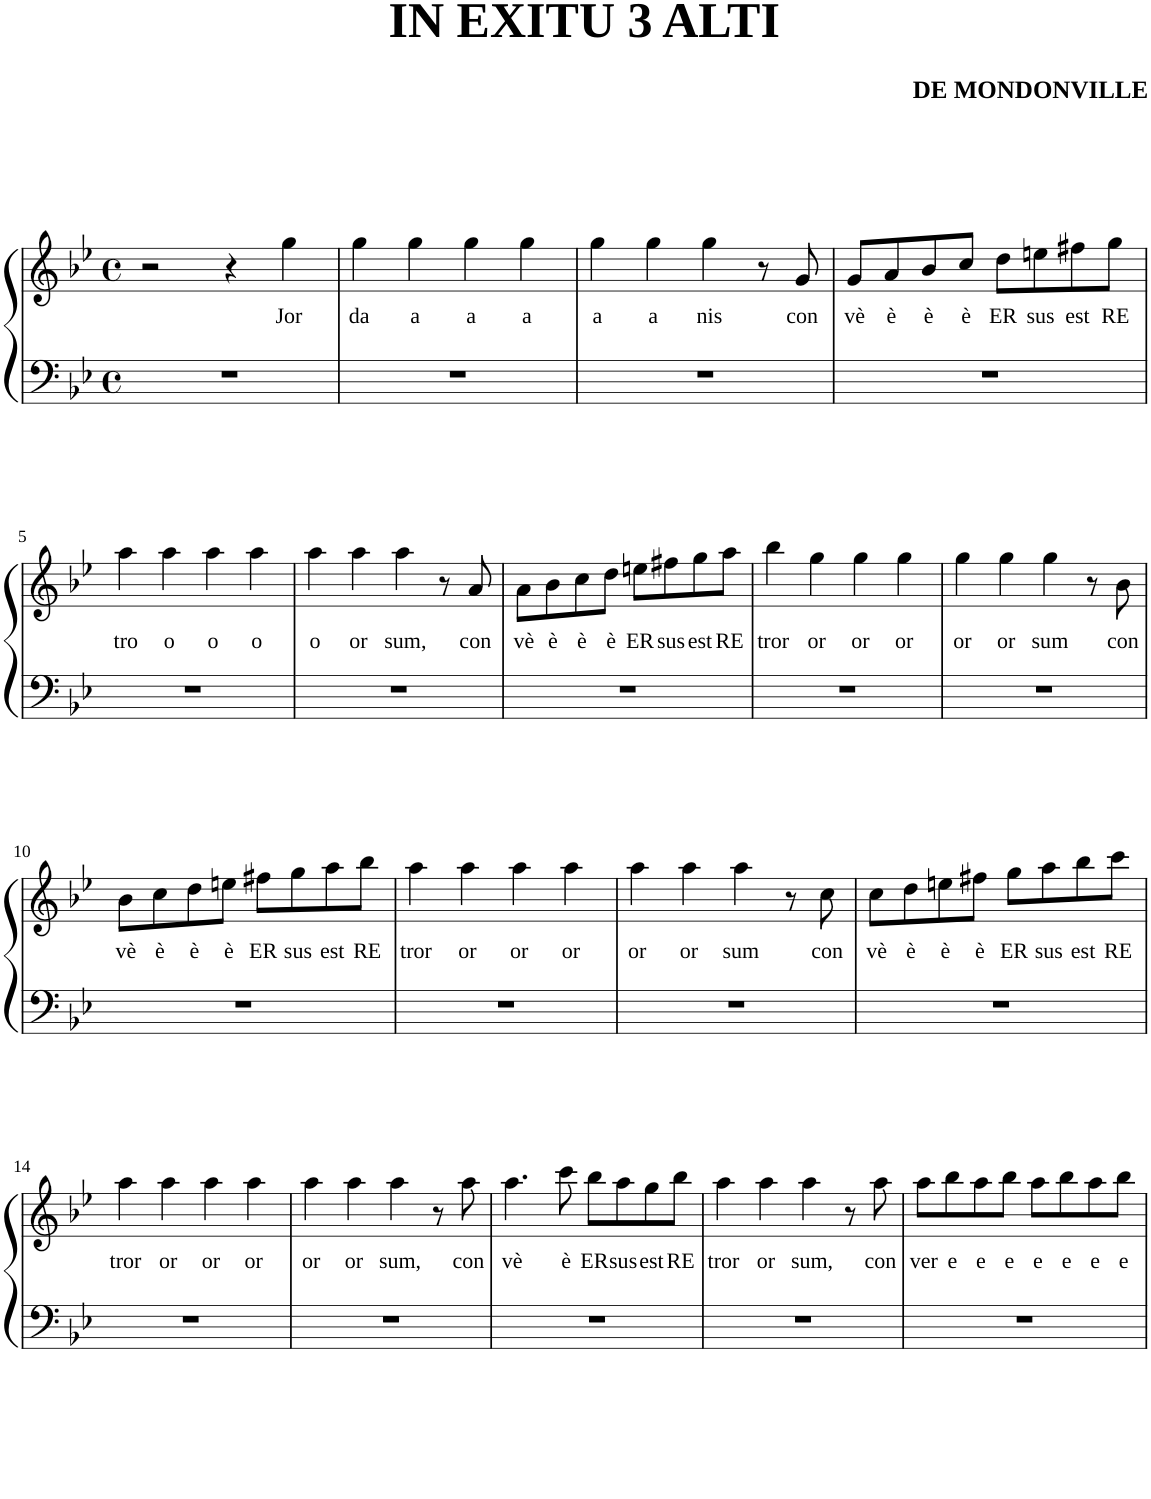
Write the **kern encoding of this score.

**kern	**kern	**text
*part1	*part1	*part1
*staff2	*staff1	*staff1
*I"Piano	*	*
*I'Pno	*	*
*clefF4	*clefG2	*
*k[b-e-]	*k[b-e-]	*
*B-:	*B-:	*
*M4/4	*M4/4	*
*met(c)	*met(c)	*
=1	=1	=1
1r	2r	.
.	4r	.
!	!	!LO:LY:b
.	4gg\	Jor
=2	=2	=2
!	!	!LO:LY:b
1r	4gg\	da
!	!	!LO:LY:b
.	4gg\	a
!	!	!LO:LY:b
.	4gg\	a
!	!	!LO:LY:b
.	4gg\	a
=3	=3	=3
!	!	!LO:LY:b
1r	4gg\	a
!	!	!LO:LY:b
.	4gg\	a
!	!	!LO:LY:b
.	4gg\	nis
.	8r	.
!	!	!LO:LY:b
.	8g/	con
=4	=4	=4
!	!	!LO:LY:b
1r	8g/L	vè
!	!	!LO:LY:b
.	8a/	è
!	!	!LO:LY:b
.	8b-/	è
!	!	!LO:LY:b
.	8cc/J	è
!	!	!LO:LY:b
.	8dd\L	ER
!	!	!LO:LY:b
.	8een\	sus
!	!	!LO:LY:b
.	8ff#X\	est
!	!	!LO:LY:b
.	8gg\J	RE
!!LO:LB:g=z
=5	=5	=5
!	!	!LO:LY:b
1r	4aa\	tro
!	!	!LO:LY:b
.	4aa\	o
!	!	!LO:LY:b
.	4aa\	o
!	!	!LO:LY:b
.	4aa\	o
=6	=6	=6
!	!	!LO:LY:b
1r	4aa\	o
!	!	!LO:LY:b
.	4aa\	or
!	!	!LO:LY:b
.	4aa\	sum,
.	8r	.
!	!	!LO:LY:b
.	8a/	con
=7	=7	=7
!	!	!LO:LY:b
1r	8a\L	vè
!	!	!LO:LY:b
.	8b-\	è
!	!	!LO:LY:b
.	8cc\	è
!	!	!LO:LY:b
.	8dd\J	è
!	!	!LO:LY:b
.	8een\L	ER
!	!	!LO:LY:b
.	8ff#X\	sus
!	!	!LO:LY:b
.	8gg\	est
!	!	!LO:LY:b
.	8aa\J	RE
=8	=8	=8
!	!	!LO:LY:b
1r	4bb-\	tror
!	!	!LO:LY:b
.	4gg\	or
!	!	!LO:LY:b
.	4gg\	or
!	!	!LO:LY:b
.	4gg\	or
=9	=9	=9
!	!	!LO:LY:b
1r	4gg\	or
!	!	!LO:LY:b
.	4gg\	or
!	!	!LO:LY:b
.	4gg\	sum
.	8r	.
!	!	!LO:LY:b
.	8b-\	con
!!LO:LB:g=z
=10	=10	=10
!	!	!LO:LY:b
1r	8b-\L	vè
!	!	!LO:LY:b
.	8cc\	è
!	!	!LO:LY:b
.	8dd\	è
!	!	!LO:LY:b
.	8een\J	è
!	!	!LO:LY:b
.	8ff#X\L	ER
!	!	!LO:LY:b
.	8gg\	sus
!	!	!LO:LY:b
.	8aa\	est
!	!	!LO:LY:b
.	8bb-\J	RE
=11	=11	=11
!	!	!LO:LY:b
1r	4aa\	tror
!	!	!LO:LY:b
.	4aa\	or
!	!	!LO:LY:b
.	4aa\	or
!	!	!LO:LY:b
.	4aa\	or
=12	=12	=12
!	!	!LO:LY:b
1r	4aa\	or
!	!	!LO:LY:b
.	4aa\	or
!	!	!LO:LY:b
.	4aa\	sum
.	8r	.
!	!	!LO:LY:b
.	8cc\	con
=13	=13	=13
!	!	!LO:LY:b
1r	8cc\L	vè
!	!	!LO:LY:b
.	8dd\	è
!	!	!LO:LY:b
.	8een\	è
!	!	!LO:LY:b
.	8ff#X\J	è
!	!	!LO:LY:b
.	8gg\L	ER
!	!	!LO:LY:b
.	8aa\	sus
!	!	!LO:LY:b
.	8bb-\	est
!	!	!LO:LY:b
.	8ccc\J	RE
!!LO:LB:g=z
=14	=14	=14
!	!	!LO:LY:b
1r	4aa\	tror
!	!	!LO:LY:b
.	4aa\	or
!	!	!LO:LY:b
.	4aa\	or
!	!	!LO:LY:b
.	4aa\	or
=15	=15	=15
!	!	!LO:LY:b
1r	4aa\	or
!	!	!LO:LY:b
.	4aa\	or
!	!	!LO:LY:b
.	4aa\	sum,
.	8r	.
!	!	!LO:LY:b
.	8aa\	con
=16	=16	=16
!	!	!LO:LY:b
1r	4.aa\	vè
!	!	!LO:LY:b
.	8ccc\	è
!	!	!LO:LY:b
.	8bb-\L	ER
!	!	!LO:LY:b
.	8aa\	sus
!	!	!LO:LY:b
.	8gg\	est
!	!	!LO:LY:b
.	8bb-\J	RE
=17	=17	=17
!	!	!LO:LY:b
1r	4aa\	tror
!	!	!LO:LY:b
.	4aa\	or
!	!	!LO:LY:b
.	4aa\	sum,
.	8r	.
!	!	!LO:LY:b
.	8aa\	con
=18	=18	=18
!	!	!LO:LY:b
1r	8aa\L	ver
!	!	!LO:LY:b
.	8bb-\	e
!	!	!LO:LY:b
.	8aa\	e
!	!	!LO:LY:b
.	8bb-\J	e
!	!	!LO:LY:b
.	8aa\L	e
!	!	!LO:LY:b
.	8bb-\	e
!	!	!LO:LY:b
.	8aa\	e
!	!	!LO:LY:b
.	8bb-\J	e
=	=	=
*-	*-	*-
